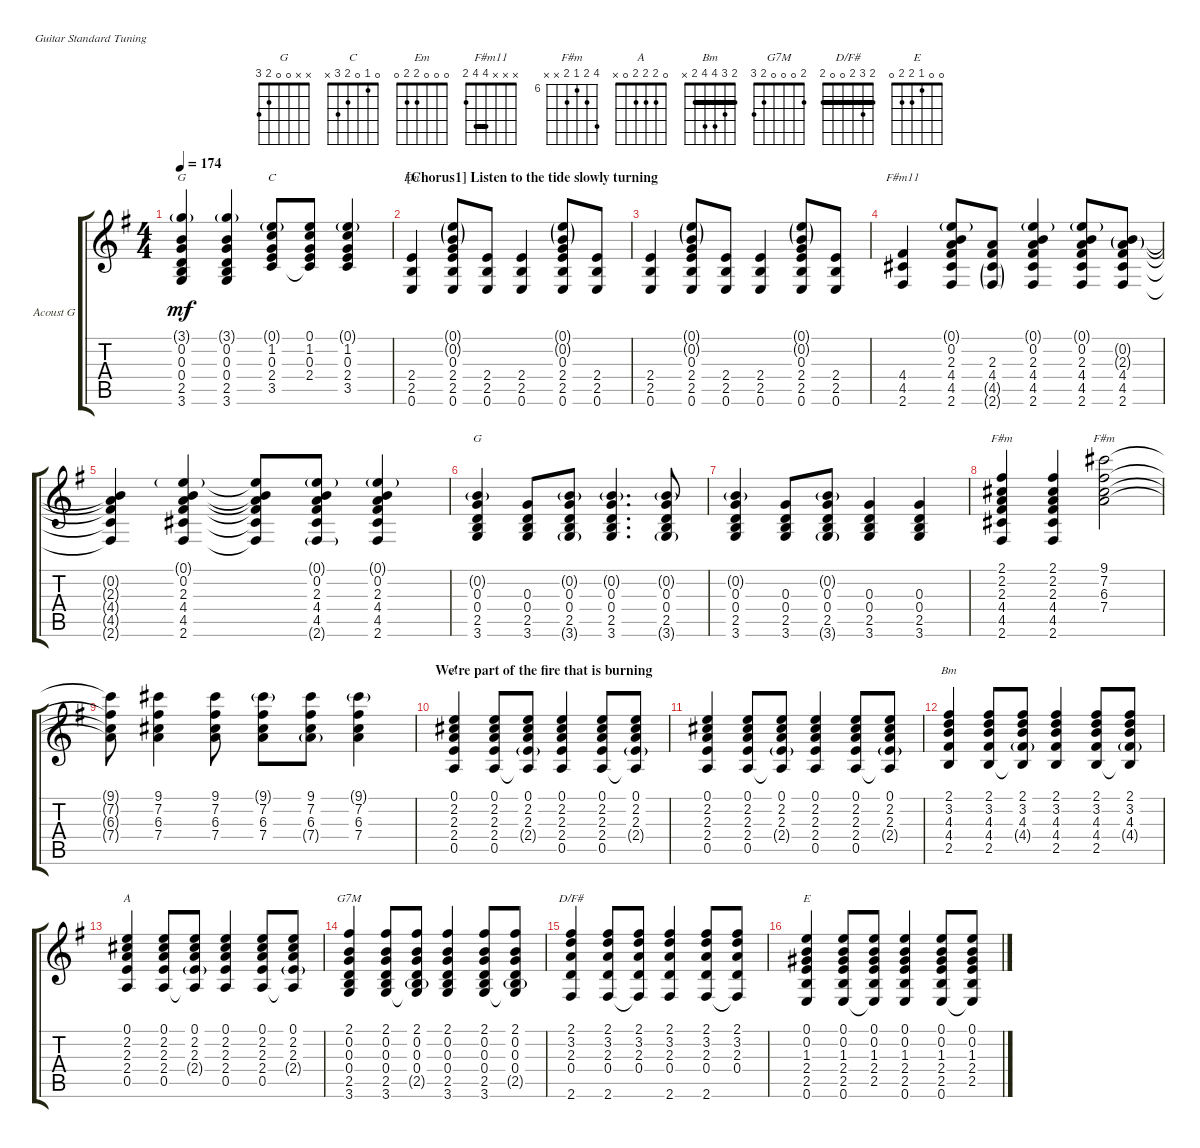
\bracketExtendMode groupsimilarinstruments
\firstSystemTrackNameOrientation horizontal
\otherSystemsTrackNameOrientation horizontal
\track ("Acoustic Guitar" "Acoust G") {instrument acousticguitarsteel}
\staff {score tabs}
\tuning (E4 B3 G3 D3 A2 E2)
\chord ("G" 3 0 0 0 2 3)
\chord ("C" 0 1 0 2 3 x)
\chord ("Em" 0 0 0 2 2 0)
\chord ("F#m11" x x x 4 4 2) {barre 4}
\chord ("G" x x 0 0 2 3)
\chord ("F#m" 2 2 2 4 4 2) {barre (2 2 2)}
\chord ("F#m" 9 7 6 7 x x) {firstfret 6}
\chord ("A" 0 2 2 2 0 x)
\chord ("Bm" 2 3 4 4 2 x) {barre 2}
\chord ("G7M" 2 0 0 0 2 3)
\chord ("D/F#" 2 3 2 0 0 2) {barre 2}
\chord ("E" 0 0 1 2 2 0)
\ts (4 4)
\tempo 174
\clef g2
\ks eminor
(3.6 2.5 0.4 0.3 0.2 3.1{g}).4{ch "G" dy mf} (3.6 2.5 0.4 0.3 0.2 3.1{g}).4 (3.5 2.4 0.3 1.2 0.1{g}).8{ch "C"} (3.5{t} 2.4 0.3 1.2 0.1).8 (3.5 2.4 0.3 1.2 0.1{g}).4 |
\section ("" "[Chorus1] Listen to the tide slowly turning")
(0.6 2.5 2.4).4{ch "Em"} (0.6 2.5 2.4 0.3 0.2{g} 0.1{g}).8 (0.6 2.5 2.4).8 (0.6 2.5 2.4).4 (0.6 2.5 2.4 0.3 0.2{g} 0.1{g}).8 (0.6 2.5 2.4).8 |
(0.6 2.5 2.4).4 (0.6 2.5 2.4 0.3 0.2{g} 0.1{g}).8 (0.6 2.5 2.4).8 (0.6 2.5 2.4).4 (0.6 2.5 2.4 0.3 0.2{g} 0.1{g}).8 (0.6 2.5 2.4).8 |
(2.6 4.5 4.4).4{ch "F#m11"} (2.6 4.5 4.4 2.3 0.2 0.1{g}).8 (2.6{g} 4.5{g} 4.4 2.3).8 (2.6 4.5 4.4 2.3 0.2 0.1{g}).4 (2.6 4.5 4.4 2.3 0.2 0.1{g}).8 (2.6 4.5 4.4 2.3{g} 0.2{g}).8 |
(2.6{t} 4.5{t} 4.4{t} 2.3{t} 0.2{t}).4 (2.6 4.5 4.4 2.3 0.2 0.1{g}).4 (2.6{t} 4.5{t} 4.4{t} 2.3{t} 0.2{t} 0.1{t}).8 (2.6{g} 4.5 4.4 2.3 0.2 0.1{g}).8 (2.6 4.5 4.4 2.3 0.2 0.1{g}).4 |
(3.6 2.5 0.4 0.3 0.2{g}).4{ch "G"} (3.6 2.5 0.4 0.3).8 (3.6{g} 2.5 0.4 0.3 0.2{g}).8 (3.6 2.5 0.4 0.3 0.2{g}).4{d} (3.6{g} 2.5 0.4 0.3 0.2{g}).8 |
(3.6 2.5 0.4 0.3 0.2{g}).4 (3.6 2.5 0.4 0.3).8 (3.6{g} 2.5 0.4 0.3 0.2{g}).8 (3.6 2.5 0.4 0.3).4 (3.6 2.5 0.4 0.3).4 |
(2.6 4.5 4.4 2.3 2.2 2.1).4{ch "F#m"} (2.6 4.5 4.4 2.3 2.2 2.1).4 (7.4 6.3 7.2 9.1).2{ch "F#m"} |
(7.4{t} 6.3{t} 7.2{t} 9.1{t}).8 (7.4 6.3 7.2 9.1).4 (7.4 6.3 7.2 9.1).8 (7.4 6.3 7.2 9.1{g}).8 (7.4{g} 6.3 7.2 9.1).8 (7.4 6.3 7.2 9.1{g}).4 |
\section ("" "We're part of the fire that is burning")
(0.5 2.4 2.3 2.2 0.1).4{ch "A"} (0.5 2.4 2.3 2.2 0.1).8 (0.5{t} 2.4{g} 2.3 2.2 0.1).8 (0.5 2.4 2.3 2.2 0.1).4 (0.5 2.4 2.3 2.2 0.1).8 (0.5{t} 2.4{g} 2.3 2.2 0.1).8 |
(0.5 2.4 2.3 2.2 0.1).4 (0.5 2.4 2.3 2.2 0.1).8 (0.5{t} 2.4{g} 2.3 2.2 0.1).8 (0.5 2.4 2.3 2.2 0.1).4 (0.5 2.4 2.3 2.2 0.1).8 (0.5{t} 2.4{g} 2.3 2.2 0.1).8 |
(2.5 4.4 4.3 3.2 2.1).4{ch "Bm"} (2.5 4.4 4.3 3.2 2.1).8 (2.5{t} 4.4{g} 4.3 3.2 2.1).8 (2.5 4.4 4.3 3.2 2.1).4 (2.5 4.4 4.3 3.2 2.1).8 (2.5{t} 4.4{g} 4.3 3.2 2.1).8 |
(0.5 2.4 2.3 2.2 0.1).4{ch "A"} (0.5 2.4 2.3 2.2 0.1).8 (0.5{t} 2.4{g} 2.3 2.2 0.1).8 (0.5 2.4 2.3 2.2 0.1).4 (0.5 2.4 2.3 2.2 0.1).8 (0.5{t} 2.4{g} 2.3 2.2 0.1).8 |
(3.6 2.5 0.4 0.3 0.2 2.1).4{ch "G7M"} (3.6 2.5 0.4 0.3 0.2 2.1).8 (3.6{t} 2.5{g} 0.4 0.3 0.2 2.1).8 (3.6 2.5 0.4 0.3 0.2 2.1).4 (3.6 2.5 0.4 0.3 0.2 2.1).8 (3.6{t} 2.5{g} 0.4 0.3 0.2 2.1).8 |
(2.6 0.4 2.3 3.2 2.1).4{ch "D/F#"} (2.6 0.4 2.3 3.2 2.1).8 (2.6{t} 0.4 2.3 3.2 2.1).8 (2.6 0.4 2.3 3.2 2.1).4 (2.6 0.4 2.3 3.2 2.1).8 (2.6{t} 0.4 2.3 3.2 2.1).8 |
(0.6 2.5 2.4 1.3 0.2 0.1).4{ch "E"} (0.6 2.5 2.4 1.3 0.2 0.1).8 (0.6{t} 2.5 2.4 1.3 0.2 0.1).8 (0.6 2.5 2.4 1.3 0.2 0.1).4 (0.6 2.5 2.4 1.3 0.2 0.1).8 (0.6{t} 2.5 2.4 1.3 0.2 0.1).8
